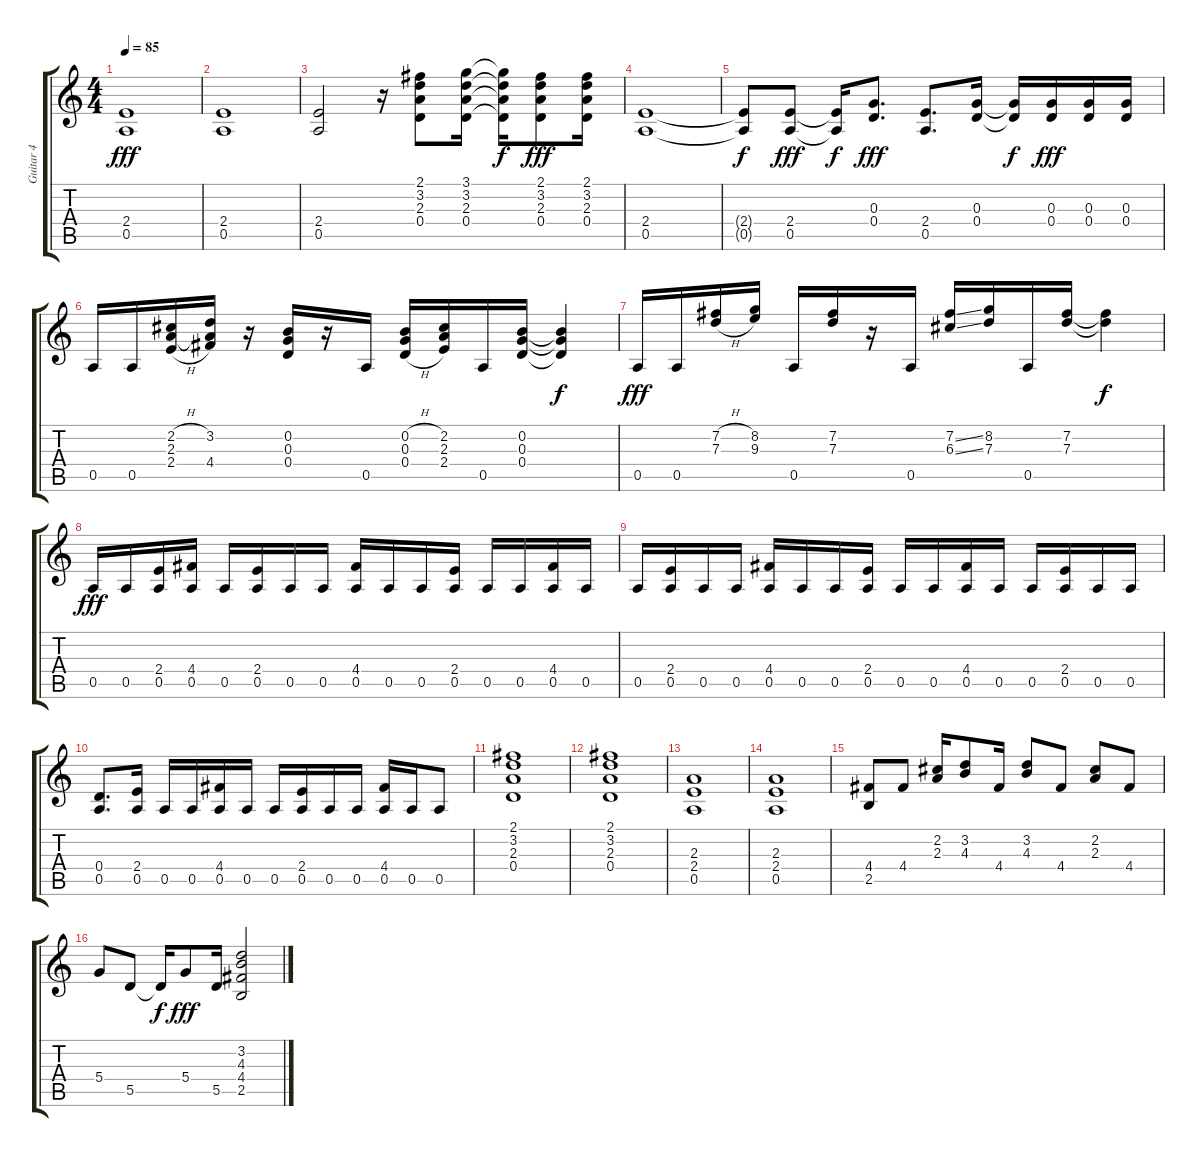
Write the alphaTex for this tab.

\track ("Guitar 4" "Guitar 4") {instrument distortionguitar}
\staff {score tabs}
\tuning (E4 B3 G3 D3 A2 E2) {hide}
\ts (4 4)
\tempo 85
\clef g2
\ks c
(2.4 0.5).1{dy fff} |
(2.4 0.5).1 |
(2.4 0.5).2 r.16 (2.1 3.2 2.3 0.4).8 (3.1 3.2 2.3 0.4).16 (3.1{t} 3.2{t} 2.3{t} 0.4{t}).16{dy f} (2.1 3.2 2.3 0.4).8{dy fff} (2.1 3.2 2.3 0.4).16 |
(2.4 0.5).1 |
(2.4{t} 0.5{t}).8{dy f} (2.4 0.5).8{dy fff} (2.4{t} 0.5{t}).16{dy f} (0.3 0.4).8{d dy fff} (2.4 0.5).8{d} (0.3 0.4).16 (0.3{t} 0.4{t}).16{dy f} (0.3 0.4).16{dy fff} (0.3 0.4).16 (0.3 0.4).16 |
0.5.16 0.5.16 (2.2{h} 2.3 2.4{h}).16 (3.2 2.3{t} 4.4).16 r.16 (0.2 0.3 0.4).16 r.16 0.5.16 (0.2{h} 0.3{h} 0.4{h}).16 (2.2 2.3 2.4).16 0.5.16 (0.2 0.3 0.4).16 (0.2{t} 0.3{t} 0.4{t}).4{dy f} |
0.5.16{dy fff} 0.5.16 (7.2{h} 7.3{h}).16 (8.2 9.3).16 0.5.16 (7.2 7.3).16 r.16 0.5.16 (7.2{ss} 6.3{ss}).16 (8.2 7.3).16 0.5.16 (7.2 7.3).16 (7.2{t} 7.3{t}).4{dy f} |
0.5.16{dy fff} 0.5.16 (2.4 0.5).16 (4.4 0.5).16 0.5.16 (2.4 0.5).16 0.5.16 0.5.16 (4.4 0.5).16 0.5.16 0.5.16 (2.4 0.5).16 0.5.16 0.5.16 (4.4 0.5).16 0.5.16 |
0.5.16 (2.4 0.5).16 0.5.16 0.5.16 (4.4 0.5).16 0.5.16 0.5.16 (2.4 0.5).16 0.5.16 0.5.16 (4.4 0.5).16 0.5.16 0.5.16 (2.4 0.5).16 0.5.16 0.5.16 |
(0.4 0.5).8{d} (2.4 0.5).16 0.5.16 0.5.16 (4.4 0.5).16 0.5.16 0.5.16 (2.4 0.5).16 0.5.16 0.5.16 (4.4 0.5).16 0.5.16 0.5.8 |
(2.1 3.2 2.3 0.4).1 |
(2.1 3.2 2.3 0.4).1 |
(2.3 2.4 0.5).1 |
(2.3 2.4 0.5).1 |
(4.4 2.5).8 4.4.8 (2.2 2.3).16 (3.2 4.3).8 4.4.16 (3.2 4.3).8 4.4.8 (2.2 2.3).8 4.4.8 |
5.4.8 5.5.8 5.5{t}.16{dy f} 5.4.8{dy fff} 5.5.16 (3.2 4.3 4.4 2.5).2
